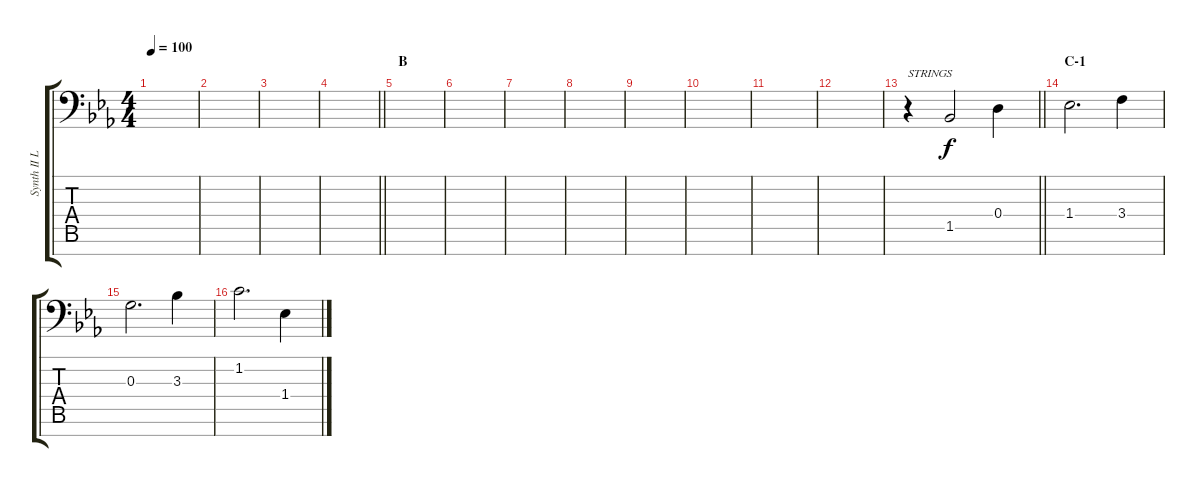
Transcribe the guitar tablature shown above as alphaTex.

\track ("Synth II Left (Kotobuki Tsumugi)" "Synth II L") {instrument stringensemble1}
\staff {score tabs}
\tuning (E4 B3 G3 D3 A2 E1 E0) {hide}
\ts (4 4)
\tempo 100
\clef f4
\ks eb
|
|
|
\barLineRight lightlight
|
\section ("" "B")
|
|
|
|
|
|
|
|
\barLineRight lightlight
r.4{txt "STRINGS"} 1.5.2 0.4.4 |
\section ("" "C-1")
1.4.2{d} 3.4.4 |
0.3.2{d} 3.3.4 |
1.2.2{d} 1.4.4
